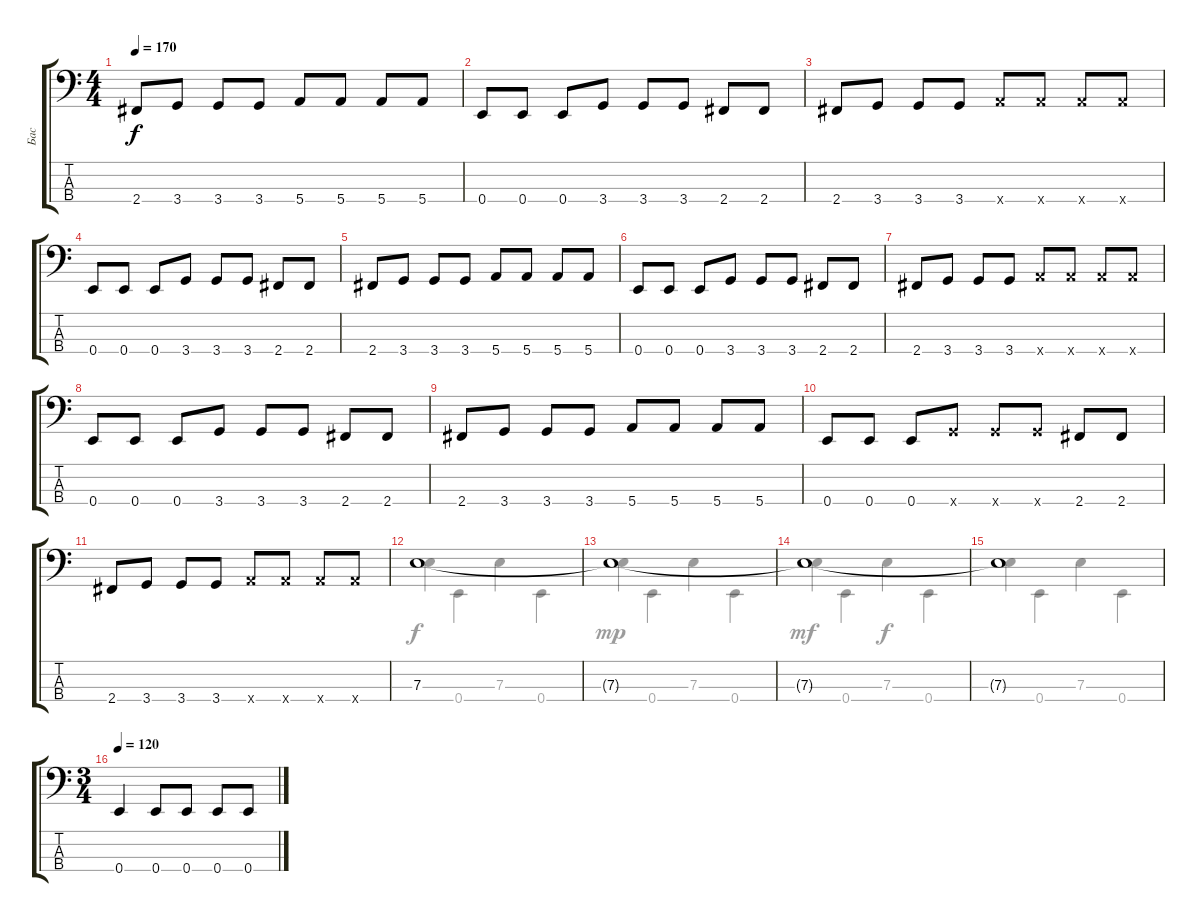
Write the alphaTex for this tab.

\track ("Бас " "Бас ") {instrument electricbassfinger}
\staff {score tabs}
\tuning (G2 D2 A1 E1) {hide}
\voice
\ts (4 4)
\tempo 170
\clef f4
\ks c
2.4.8{dy f} 3.4.8 3.4.8 3.4.8 5.4.8 5.4.8 5.4.8 5.4.8 |
0.4.8 0.4.8 0.4.8 3.4.8 3.4.8 3.4.8 2.4.8 2.4.8 |
2.4.8 3.4.8 3.4.8 3.4.8 5.4{x}.8 5.4{x}.8 5.4{x}.8 5.4{x}.8 |
0.4.8 0.4.8 0.4.8 3.4.8 3.4.8 3.4.8 2.4.8 2.4.8 |
2.4.8 3.4.8 3.4.8 3.4.8 5.4.8 5.4.8 5.4.8 5.4.8 |
0.4.8 0.4.8 0.4.8 3.4.8 3.4.8 3.4.8 2.4.8 2.4.8 |
2.4.8 3.4.8 3.4.8 3.4.8 5.4{x}.8 5.4{x}.8 5.4{x}.8 5.4{x}.8 |
0.4.8 0.4.8 0.4.8 3.4.8 3.4.8 3.4.8 2.4.8 2.4.8 |
2.4.8 3.4.8 3.4.8 3.4.8 5.4.8 5.4.8 5.4.8 5.4.8 |
0.4.8 0.4.8 0.4.8 3.4{x}.8 3.4{x}.8 3.4{x}.8 2.4.8 2.4.8 |
2.4.8 3.4.8 3.4.8 3.4.8 5.4{x}.8 5.4{x}.8 5.4{x}.8 5.4{x}.8 |
7.3.1{volume 3} |
7.3{t}.1 |
7.3{t}.1 |
7.3{t}.1 |
\ts (3 4)
\tempo 120
0.4.4{volume 16} 0.4.8 0.4.8 0.4.8 0.4.8
\voice
\clef f4
\ottava regular
\simile none
\ks c
|
|
|
|
|
|
|
|
|
|
|
7.3.4 0.4.4 7.3.4 0.4.4 |
7.3.4{dy mp} 0.4.4 7.3.4 0.4.4 |
7.3.4{dy mf} 0.4.4 7.3.4{dy f} 0.4.4 |
7.3.4 0.4.4 7.3.4 0.4.4 |
